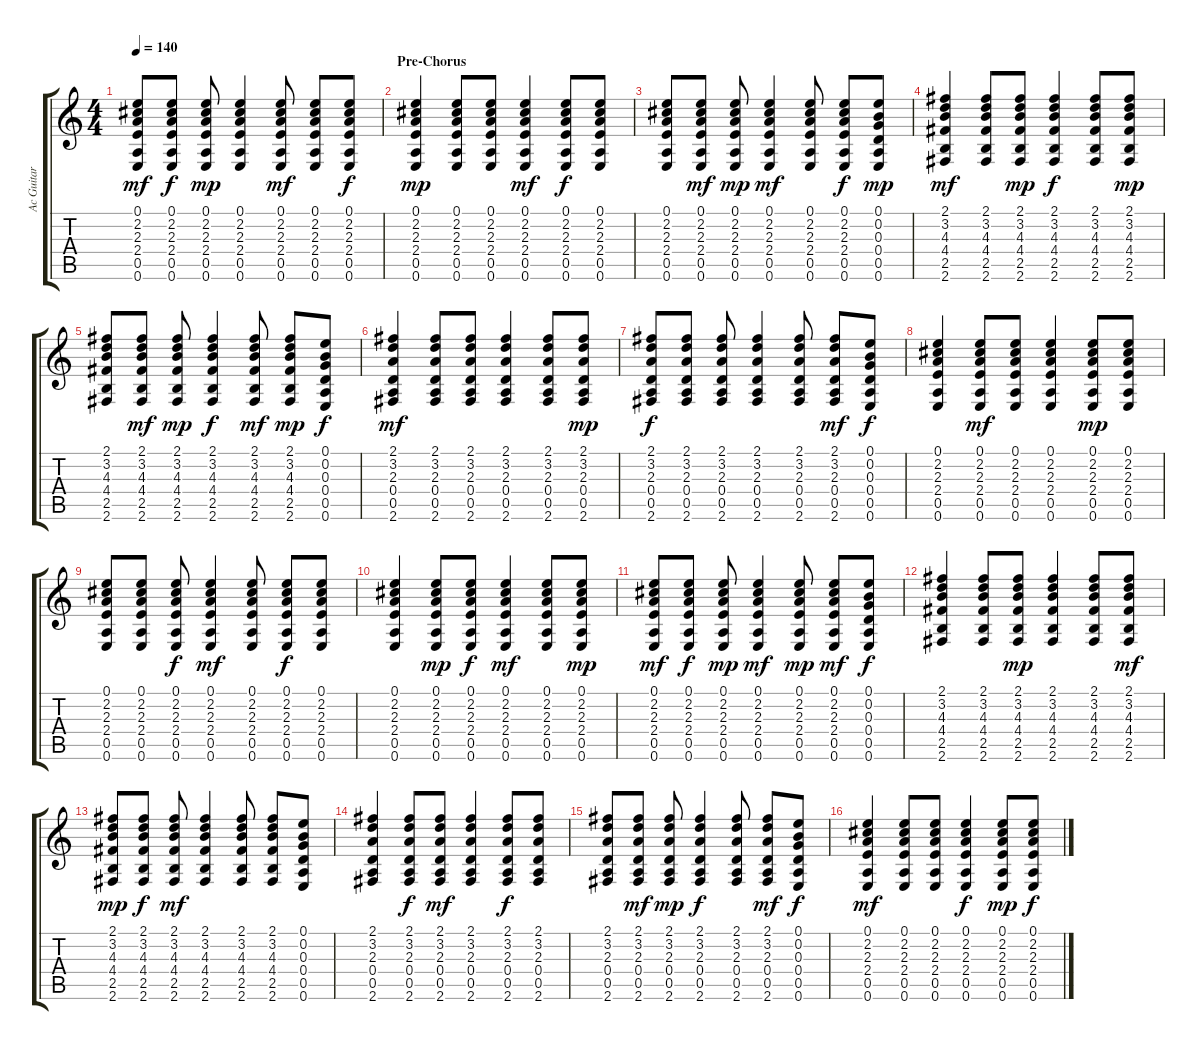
\track ("Ac Guitar" "Ac Guitar") {instrument acousticguitarsteel}
\staff {score tabs}
\tuning (E4 B3 G3 D3 A2 E2) {hide}
\ts (4 4)
\tempo 140
\clef g2
\ks c
(0.1 2.2 2.3 2.4 0.5 0.6).8{dy mf} (0.1 2.2 2.3 2.4 0.5 0.6).8{dy f} (0.1 2.2 2.3 2.4 0.5 0.6).8{dy mp} (0.1 2.2 2.3 2.4 0.5 0.6).4 (0.1 2.2 2.3 2.4 0.5 0.6).8{dy mf} (0.1 2.2 2.3 2.4 0.5 0.6).8 (0.1 2.2 2.3 2.4 0.5 0.6).8{dy f} |
\section ("" "Pre-Chorus")
(0.1 2.2 2.3 2.4 0.5 0.6).4{dy mp} (0.1 2.2 2.3 2.4 0.5 0.6).8 (0.1 2.2 2.3 2.4 0.5 0.6).8 (0.1 2.2 2.3 2.4 0.5 0.6).4{dy mf} (0.1 2.2 2.3 2.4 0.5 0.6).8{dy f} (0.1 2.2 2.3 2.4 0.5 0.6).8 |
(0.1 2.2 2.3 2.4 0.5 0.6).8 (0.1 2.2 2.3 2.4 0.5 0.6).8{dy mf} (0.1 2.2 2.3 2.4 0.5 0.6).8{dy mp} (0.1 2.2 2.3 2.4 0.5 0.6).4{dy mf} (0.1 2.2 2.3 2.4 0.5 0.6).8 (0.1 2.2 2.3 2.4 0.5 0.6).8{dy f} (0.1 0.2 0.3 0.4 0.5 0.6).8{dy mp} |
(2.1 3.2 4.3 4.4 2.5 2.6).4{dy mf} (2.1 3.2 4.3 4.4 2.5 2.6).8 (2.1 3.2 4.3 4.4 2.5 2.6).8{dy mp} (2.1 3.2 4.3 4.4 2.5 2.6).4{dy f} (2.1 3.2 4.3 4.4 2.5 2.6).8 (2.1 3.2 4.3 4.4 2.5 2.6).8{dy mp} |
(2.1 3.2 4.3 4.4 2.5 2.6).8 (2.1 3.2 4.3 4.4 2.5 2.6).8{dy mf} (2.1 3.2 4.3 4.4 2.5 2.6).8{dy mp} (2.1 3.2 4.3 4.4 2.5 2.6).4{dy f} (2.1 3.2 4.3 4.4 2.5 2.6).8{dy mf} (2.1 3.2 4.3 4.4 2.5 2.6).8{dy mp} (0.1 0.2 0.3 0.4 0.5 0.6).8{dy f} |
(2.1 3.2 2.3 0.4 0.5 2.6).4{dy mf} (2.1 3.2 2.3 0.4 0.5 2.6).8 (2.1 3.2 2.3 0.4 0.5 2.6).8 (2.1 3.2 2.3 0.4 0.5 2.6).4 (2.1 3.2 2.3 0.4 0.5 2.6).8 (2.1 3.2 2.3 0.4 0.5 2.6).8{dy mp} |
(2.1 3.2 2.3 0.4 0.5 2.6).8{dy f} (2.1 3.2 2.3 0.4 0.5 2.6).8 (2.1 3.2 2.3 0.4 0.5 2.6).8 (2.1 3.2 2.3 0.4 0.5 2.6).4 (2.1 3.2 2.3 0.4 0.5 2.6).8 (2.1 3.2 2.3 0.4 0.5 2.6).8{dy mf} (0.1 0.2 0.3 0.4 0.5 0.6).8{dy f} |
(0.1 2.2 2.3 2.4 0.5 0.6).4 (0.1 2.2 2.3 2.4 0.5 0.6).8{dy mf} (0.1 2.2 2.3 2.4 0.5 0.6).8 (0.1 2.2 2.3 2.4 0.5 0.6).4 (0.1 2.2 2.3 2.4 0.5 0.6).8{dy mp} (0.1 2.2 2.3 2.4 0.5 0.6).8 |
(0.1 2.2 2.3 2.4 0.5 0.6).8 (0.1 2.2 2.3 2.4 0.5 0.6).8 (0.1 2.2 2.3 2.4 0.5 0.6).8{dy f} (0.1 2.2 2.3 2.4 0.5 0.6).4{dy mf} (0.1 2.2 2.3 2.4 0.5 0.6).8 (0.1 2.2 2.3 2.4 0.5 0.6).8{dy f} (0.1 2.2 2.3 2.4 0.5 0.6).8 |
(0.1 2.2 2.3 2.4 0.5 0.6).4 (0.1 2.2 2.3 2.4 0.5 0.6).8{dy mp} (0.1 2.2 2.3 2.4 0.5 0.6).8{dy f} (0.1 2.2 2.3 2.4 0.5 0.6).4{dy mf} (0.1 2.2 2.3 2.4 0.5 0.6).8 (0.1 2.2 2.3 2.4 0.5 0.6).8{dy mp} |
(0.1 2.2 2.3 2.4 0.5 0.6).8{dy mf} (0.1 2.2 2.3 2.4 0.5 0.6).8{dy f} (0.1 2.2 2.3 2.4 0.5 0.6).8{dy mp} (0.1 2.2 2.3 2.4 0.5 0.6).4{dy mf} (0.1 2.2 2.3 2.4 0.5 0.6).8{dy mp} (0.1 2.2 2.3 2.4 0.5 0.6).8{dy mf} (0.1 0.2 0.3 0.4 0.5 0.6).8{dy f} |
(2.1 3.2 4.3 4.4 2.5 2.6).4 (2.1 3.2 4.3 4.4 2.5 2.6).8 (2.1 3.2 4.3 4.4 2.5 2.6).8{dy mp} (2.1 3.2 4.3 4.4 2.5 2.6).4 (2.1 3.2 4.3 4.4 2.5 2.6).8 (2.1 3.2 4.3 4.4 2.5 2.6).8{dy mf} |
(2.1 3.2 4.3 4.4 2.5 2.6).8{dy mp} (2.1 3.2 4.3 4.4 2.5 2.6).8{dy f} (2.1 3.2 4.3 4.4 2.5 2.6).8{dy mf} (2.1 3.2 4.3 4.4 2.5 2.6).4 (2.1 3.2 4.3 4.4 2.5 2.6).8 (2.1 3.2 4.3 4.4 2.5 2.6).8 (0.1 0.2 0.3 0.4 0.5 0.6).8 |
(2.1 3.2 2.3 0.4 0.5 2.6).4 (2.1 3.2 2.3 0.4 0.5 2.6).8{dy f} (2.1 3.2 2.3 0.4 0.5 2.6).8{dy mf} (2.1 3.2 2.3 0.4 0.5 2.6).4 (2.1 3.2 2.3 0.4 0.5 2.6).8{dy f} (2.1 3.2 2.3 0.4 0.5 2.6).8 |
(2.1 3.2 2.3 0.4 0.5 2.6).8 (2.1 3.2 2.3 0.4 0.5 2.6).8{dy mf} (2.1 3.2 2.3 0.4 0.5 2.6).8{dy mp} (2.1 3.2 2.3 0.4 0.5 2.6).4{dy f} (2.1 3.2 2.3 0.4 0.5 2.6).8 (2.1 3.2 2.3 0.4 0.5 2.6).8{dy mf} (0.1 0.2 0.3 0.4 0.5 0.6).8{dy f} |
(0.1 2.2 2.3 2.4 0.5 0.6).4{dy mf} (0.1 2.2 2.3 2.4 0.5 0.6).8 (0.1 2.2 2.3 2.4 0.5 0.6).8 (0.1 2.2 2.3 2.4 0.5 0.6).4{dy f} (0.1 2.2 2.3 2.4 0.5 0.6).8{dy mp} (0.1 2.2 2.3 2.4 0.5 0.6).8{dy f}
